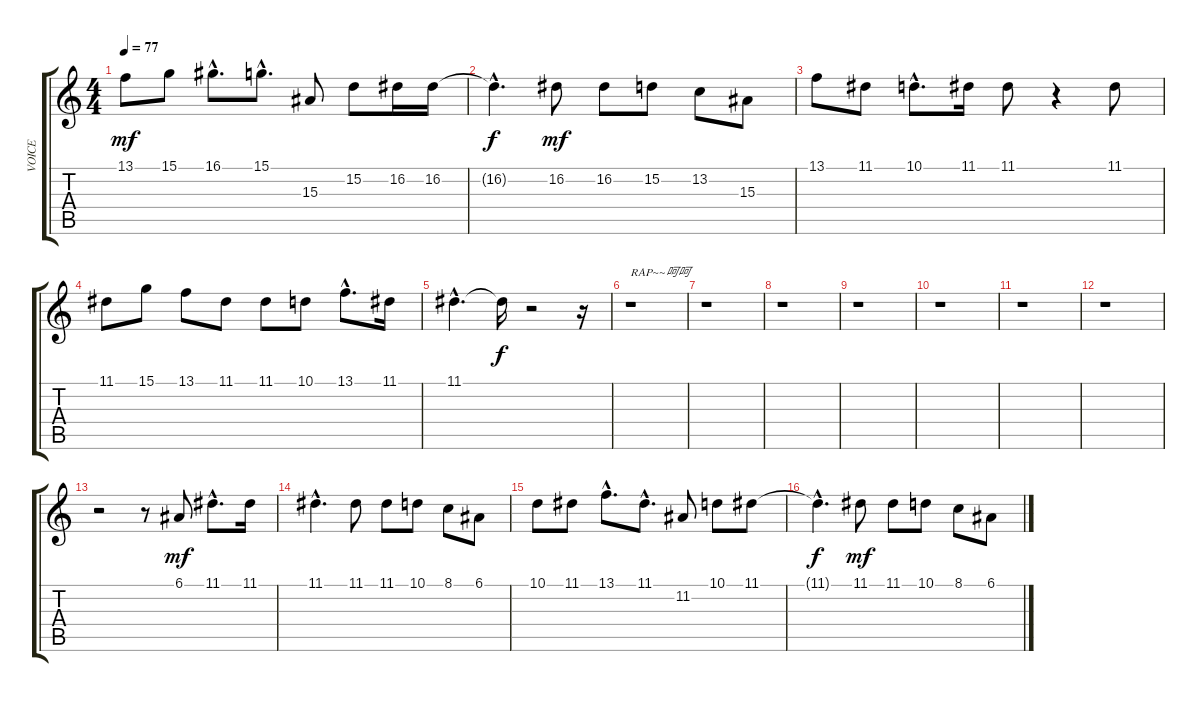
\track ("VOICE" "VOICE") {instrument clarinet}
\staff {score tabs}
\tuning (E4 B3 G3 D3 A2 E2) {hide}
\ts (4 4)
\tempo 77
\clef g2
\ks c
13.1.8{dy mf} 15.1.8 16.1{hac}.8{d} 15.1{hac}.8{d} 15.3.8 15.2.8 16.2.16 16.2.16 |
16.2{hac t}.4{d dy f} 16.2.8{dy mf} 16.2.8 15.2.8 13.2.8 15.3.8 |
13.1.8 11.1.8 10.1{hac}.8{d} 11.1.16 11.1.8 r.4 11.1.8 |
11.1.8 15.1.8 13.1.8 11.1.8 11.1.8 10.1.8 13.1{hac}.8{d} 11.1.16 |
11.1{hac}.4{d} 11.1{t}.16{dy f} r.2 r.16 |
r.1{txt "RAP~~呵呵"} |
r.1 |
r.1 |
r.1 |
r.1 |
r.1 |
r.1 |
r.2 r.8 6.1.8{dy mf} 11.1{hac}.8{d} 11.1.16 |
11.1{hac}.4{d} 11.1.8 11.1.8 10.1.8 8.1.8 6.1.8 |
10.1.8 11.1.8 13.1{hac}.8{d} 11.1{hac}.8{d} 11.2.8 10.1.8 11.1.8 |
11.1{hac t}.4{d dy f} 11.1.8{dy mf} 11.1.8 10.1.8 8.1.8 6.1.8
